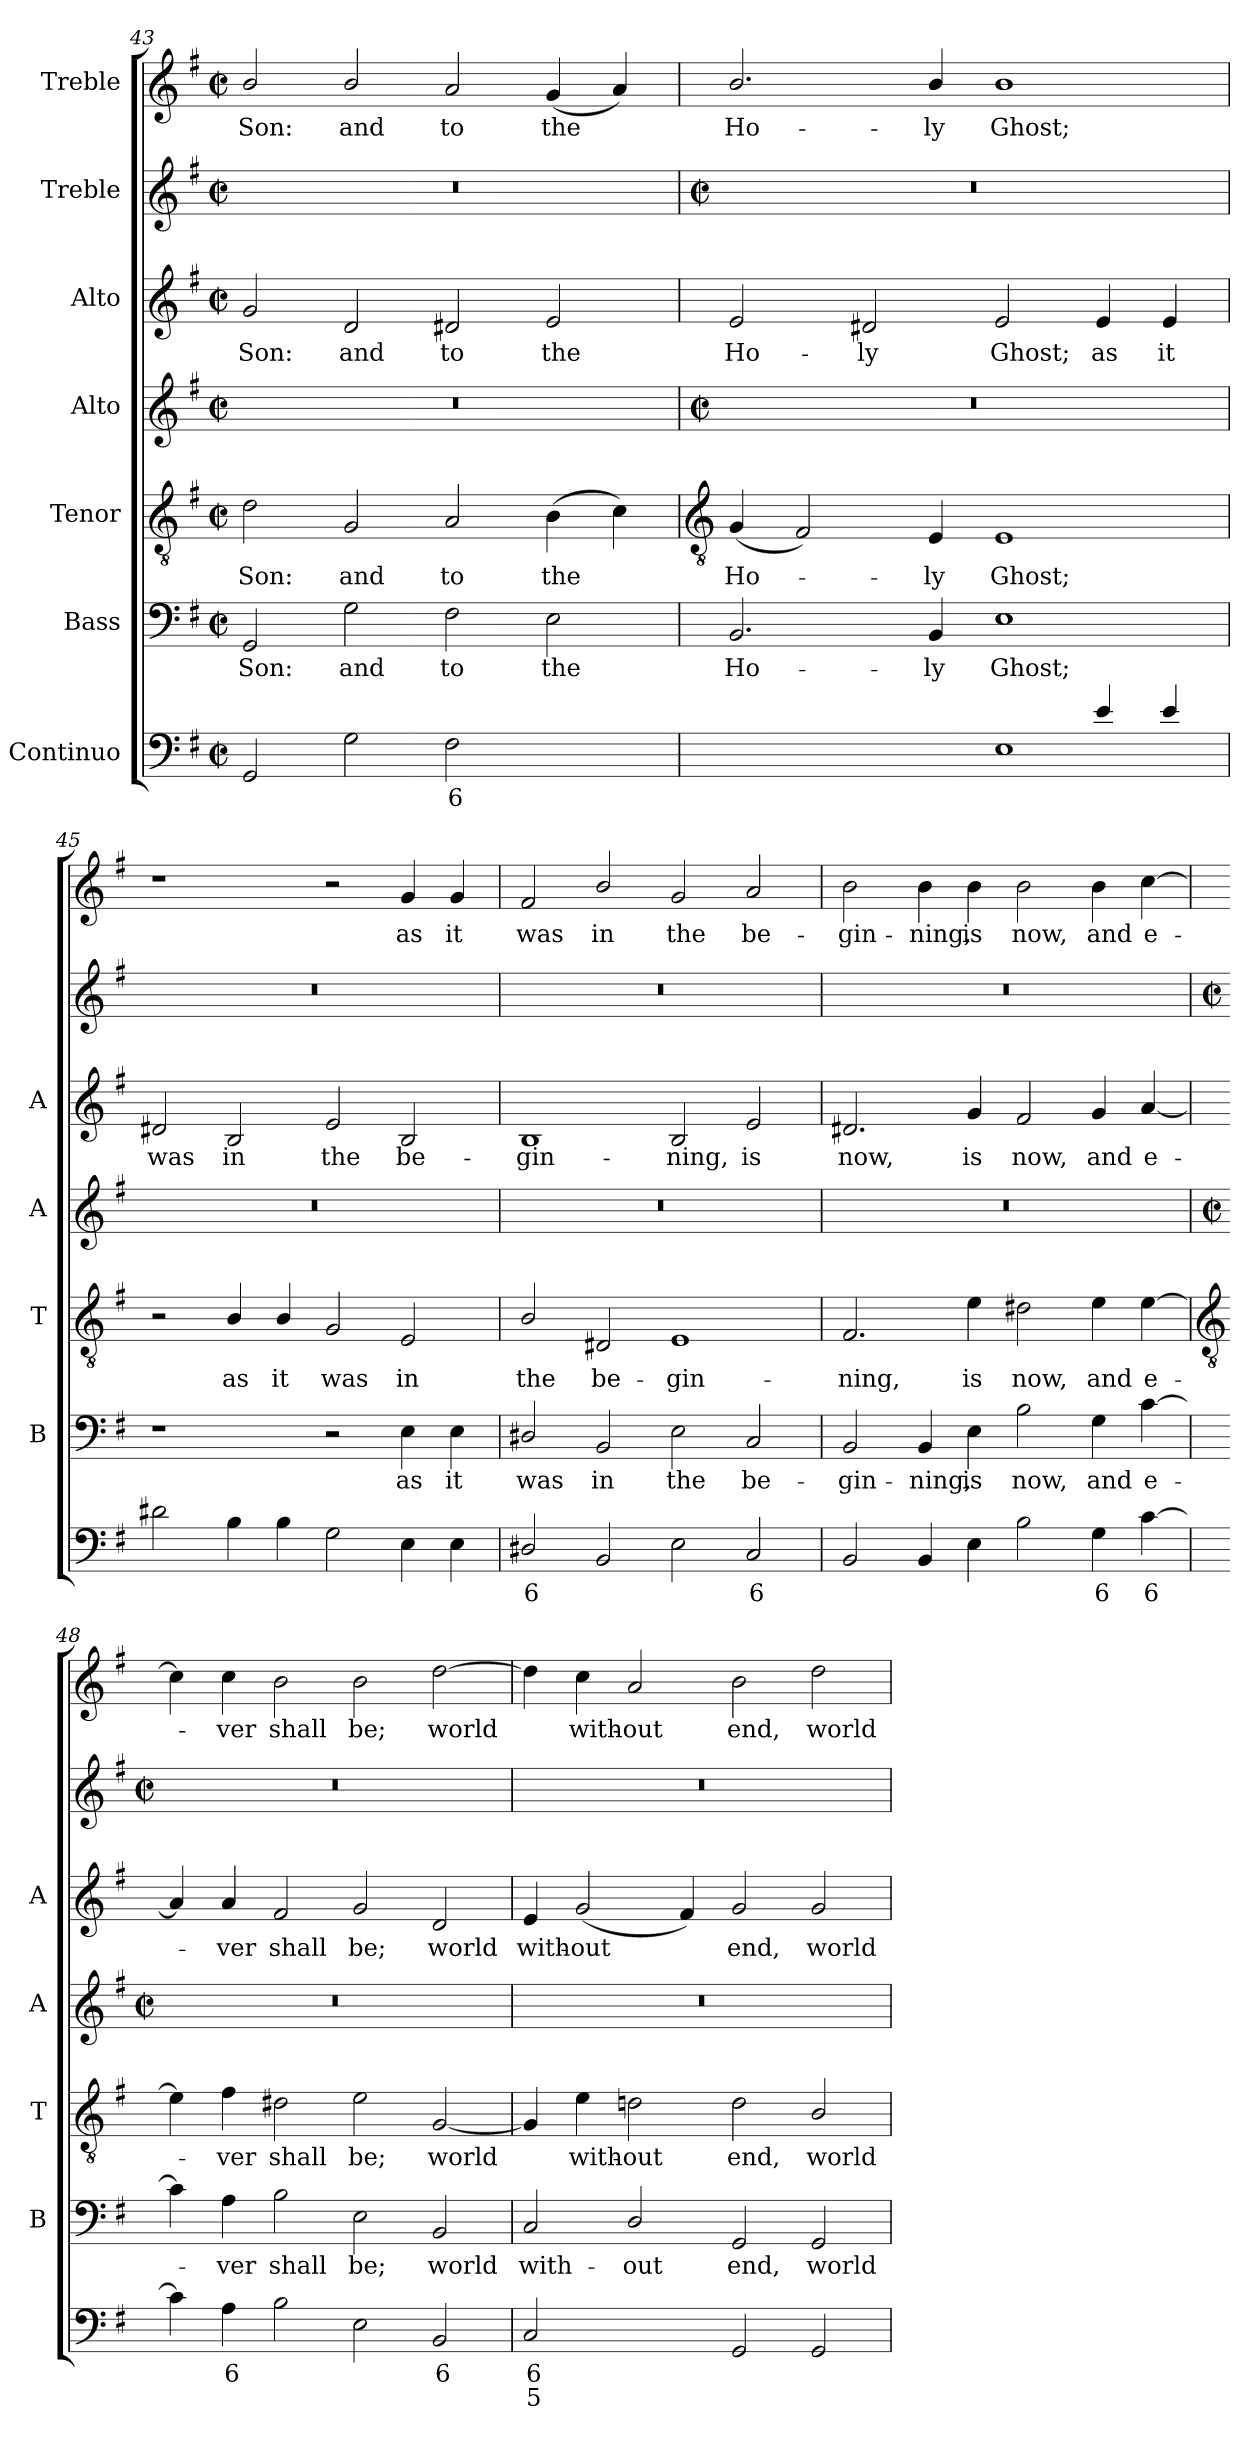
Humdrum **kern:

**kern	**text	**text	**kern	**text	**kern	**text	**kern	**kern	**text	**kern	**kern	**text
*part7	*part7	*part7	*part6	*part6	*part5	*part5	*part4	*part3	*part3	*part2	*part1	*part1
*staff7	*staff7	*staff7	*staff6	*staff6	*staff5	*staff5	*staff4	*staff3	*staff3	*staff2	*staff1	*staff1
*I"Continuo	*	*	*I"Bass	*	*I"Tenor	*	*I"Alto	*I"Alto	*	*I"Treble	*I"Treble	*
*	*	*	*I'B	*	*I'T	*	*I'A	*I'A	*	*	*	*
*clefF4	*	*	*clefF4	*	*clefGv2	*	*clefG2	*clefG2	*	*clefG2	*clefG2	*
*k[f#]	*	*	*k[f#]	*	*k[f#]	*	*k[f#]	*k[f#]	*	*k[f#]	*k[f#]	*
*G:	*	*	*G:	*	*G:	*	*G:	*G:	*	*G:	*G:	*
*M4/2	*	*	*M4/2	*	*M4/2	*	*M4/2	*M4/2	*	*M4/2	*M4/2	*
*met(c|)	*	*	*met(c|)	*	*met(c|)	*	*met(c|)	*met(c|)	*	*met(c|)	*met(c|)	*
=43	=43	=43	=43	=43	=43	=43	=43	=43	=43	=43	=43	=43
!	!	!	!	!LO:LY:b	!	!LO:LY:b	!	!	!LO:LY:b	!	!	!LO:LY:b
2GG	.	.	2GG	Son:	2d	Son:	0r	2g	Son:	0r	2b/	Son:
!	!	!	!	!LO:LY:b	!	!LO:LY:b	!	!	!LO:LY:b	!	!	!LO:LY:b
2G	.	.	2G	and	2G	and	.	2d	and	.	2b/	and
!	!LO:LY:b	!	!	!LO:LY:b	!	!LO:LY:b	!	!	!LO:LY:b	!	!	!LO:LY:b
2F#	6	.	2F#	to	2A	to	.	2d#X	to	.	2a/	to
!	!LO:LY:b	!LO:LY:b	!	!LO:LY:b	!	!LO:LY:b	!	!	!LO:LY:b	!	!	!LO:LY:b
[4Eyy	5	3	2E	the	(>4B	the	.	2e	the	.	(<4g	the
!	!LO:LY:b	!LO:LY:b	!	!	!	!	!	!	!	!	!	!
4Eyy]	6	4	.	.	4c)	.	.	.	.	.	4a)	.
!!LO:LB:g=z
=44	=44	=44	=44	=44	=44	=44	=44	=44	=44	=44	=44	=44
*	*	*	*	*	*clefGv2	*	*	*	*	*	*	*
*	*	*	*	*	*	*	*M4/2	*	*	*M4/2	*	*
*	*	*	*	*	*	*	*met(c|)	*	*	*met(c|)	*	*
*^	*	*	*	*	*	*	*	*	*	*	*	*
!	!	!LO:LY:b	!LO:LY:b	!	!LO:LY:b	!	!LO:LY:b	!	!	!LO:LY:b	!	!	!LO:LY:b
1ryy	[2BByy	6	4	2.BB	Ho-	(<4G	Ho-	0r	2e	Ho-	0r	2.b/	Ho-
.	.	.	.	.	.	2F#)	.	.	.	.	.	.	.
!	!	!LO:LY:b	!LO:LY:b	!	!	!	!	!	!	!LO:LY:b	!	!	!
.	2BByy]	5	3	.	.	.	.	.	2d#X	-ly	.	.	.
!	!	!	!	!	!LO:LY:b	!	!LO:LY:b	!	!	!	!	!	!LO:LY:b
.	.	.	.	4BB	-ly	4E	ly	.	.	.	.	4b/	-ly
!	!	!	!	!	!LO:LY:b	!	!LO:LY:b	!	!	!LO:LY:b	!	!	!LO:LY:b
2ryy	1E	.	.	1E	Ghost;	1E	Ghost;	.	2e	Ghost;	.	1b/	Ghost;
!	!	!	!	!	!	!	!	!	!	!LO:LY:b	!	!	!
4e/	.	.	.	.	.	.	.	.	4e	as	.	.	.
!	!	!	!	!	!	!	!	!	!	!LO:LY:b	!	!	!
4e/	.	.	.	.	.	.	.	.	4e	it	.	.	.
*v	*v	*	*	*	*	*	*	*	*	*	*	*	*
=45	=45	=45	=45	=45	=45	=45	=45	=45	=45	=45	=45	=45
!	!	!	!	!	!	!	!	!	!LO:LY:b	!	!	!
2d#X	.	.	1r	.	2r	.	0r	2d#X	was	0r	1r	.
!	!	!	!	!	!	!LO:LY:b	!	!	!LO:LY:b	!	!	!
4B	.	.	.	.	4B/	as	.	2B	in	.	.	.
!	!	!	!	!	!	!LO:LY:b	!	!	!	!	!	!
4B	.	.	.	.	4B/	it	.	.	.	.	.	.
!	!	!	!	!	!	!LO:LY:b	!	!	!LO:LY:b	!	!	!
2G	.	.	2r	.	2G	was	.	2e	the	.	2r	.
!	!	!	!	!LO:LY:b	!	!LO:LY:b	!	!	!LO:LY:b	!	!	!LO:LY:b
4E	.	.	4E	as	2E	in	.	2B	be-	.	4g	as
!	!	!	!	!LO:LY:b	!	!	!	!	!	!	!	!LO:LY:b
4E	.	.	4E	it	.	.	.	.	.	.	4g	it
=46	=46	=46	=46	=46	=46	=46	=46	=46	=46	=46	=46	=46
!	!LO:LY:b	!	!	!LO:LY:b	!	!LO:LY:b	!	!	!LO:LY:b	!	!	!LO:LY:b
2D#X/	6	.	2D#X/	was	2B/	the	0r	1B	-gin-	0r	2f#	was
!	!	!	!	!LO:LY:b	!	!LO:LY:b	!	!	!	!	!	!LO:LY:b
2BB	.	.	2BB	in	2D#X	be-	.	.	.	.	2b/	in
!	!	!	!	!LO:LY:b	!	!LO:LY:b	!	!	!LO:LY:b	!	!	!LO:LY:b
2E	.	.	2E	the	1E	-gin-	.	2B	-ning,	.	2g	the
!	!LO:LY:b	!	!	!LO:LY:b	!	!	!	!	!LO:LY:b	!	!	!LO:LY:b
2C	6	.	2C	be-	.	.	.	2e	is	.	2a	be-
=47	=47	=47	=47	=47	=47	=47	=47	=47	=47	=47	=47	=47
!	!	!	!	!LO:LY:b	!	!LO:LY:b	!	!	!LO:LY:b	!	!	!LO:LY:b
2BB	.	.	2BB	-gin-	2.F#	-ning,	0r	2.d#X	now,	0r	2b	-gin-
!	!	!	!	!LO:LY:b	!	!	!	!	!	!	!	!LO:LY:b
4BB	.	.	4BB	-ning,	.	.	.	.	.	.	4b	-ning,
!	!	!	!	!LO:LY:b	!	!LO:LY:b	!	!	!LO:LY:b	!	!	!LO:LY:b
4E	.	.	4E	is	4e	is	.	4g	is	.	4b	is
!	!	!	!	!LO:LY:b	!	!LO:LY:b	!	!	!LO:LY:b	!	!	!LO:LY:b
2B	.	.	2B	now,	2d#X	now,	.	2f#	now,	.	2b	now,
!	!LO:LY:b	!	!	!LO:LY:b	!	!LO:LY:b	!	!	!LO:LY:b	!	!	!LO:LY:b
4G	6	.	4G	and	4e	and	.	4g	and	.	4b	and
!	!LO:LY:b	!	!	!LO:LY:b	!	!LO:LY:b	!	!	!LO:LY:b	!	!	!LO:LY:b
[4c	6	.	[4c	e-	[4e	e-	.	[4a	e-	.	[4cc	e-
!!LO:LB:g=z
=48	=48	=48	=48	=48	=48	=48	=48	=48	=48	=48	=48	=48
*	*	*	*	*	*clefGv2	*	*	*	*	*	*	*
*	*	*	*	*	*	*	*M4/2	*	*	*M4/2	*	*
*	*	*	*	*	*	*	*met(c|)	*	*	*met(c|)	*	*
4c]	.	.	4c]	.	4e]	.	0r	4a]	.	0r	4cc]	.
!	!LO:LY:b	!	!	!LO:LY:b	!	!LO:LY:b	!	!	!LO:LY:b	!	!	!LO:LY:b
4A	6	.	4A	ver	4f#	ver	.	4a	ver	.	4cc	ver
!	!	!	!	!LO:LY:b	!	!LO:LY:b	!	!	!LO:LY:b	!	!	!LO:LY:b
2B	.	.	2B	shall	2d#X	shall	.	2f#	shall	.	2b	shall
!	!	!	!	!LO:LY:b	!	!LO:LY:b	!	!	!LO:LY:b	!	!	!LO:LY:b
2E	.	.	2E	be;	2e	be;	.	2g	be;	.	2b	be;
!	!LO:LY:b	!	!	!LO:LY:b	!	!LO:LY:b	!	!	!LO:LY:b	!	!	!LO:LY:b
2BB	6	.	2BB	world	[2G	world	.	2d	world	.	[2dd	world
=49	=49	=49	=49	=49	=49	=49	=49	=49	=49	=49	=49	=49
!	!LO:LY:b	!LO:LY:b	!	!LO:LY:b	!	!	!	!	!LO:LY:b	!	!	!
2C	6	5	2C	with-	4G]	.	0r	4e	with-	0r	4dd]	.
!	!	!	!	!	!	!LO:LY:b	!	!	!LO:LY:b	!	!	!LO:LY:b
.	.	.	.	.	4e	with-	.	(<2g	-out	.	4cc	with-
!	!LO:LY:b	!	!	!LO:LY:b	!	!LO:LY:b	!	!	!	!	!	!LO:LY:b
[4D/yy	4	.	2D/	-out	2dn	-out	.	.	.	.	2a	-out
!	!LO:LY:b	!	!	!	!	!	!	!	!	!	!	!
4Dyy]	3	.	.	.	.	.	.	4f#)	.	.	.	.
!	!	!	!	!LO:LY:b	!	!LO:LY:b	!	!	!LO:LY:b	!	!	!LO:LY:b
2GG	.	.	2GG	end,	2d	end,	.	2g	end,	.	2b	end,
!	!	!	!	!LO:LY:b	!	!LO:LY:b	!	!	!LO:LY:b	!	!	!LO:LY:b
2GG	.	.	2GG	world	2B/	world	.	2g	world	.	2dd	world
=	=	=	=	=	=	=	=	=	=	=	=	=
*-	*-	*-	*-	*-	*-	*-	*-	*-	*-	*-	*-	*-
